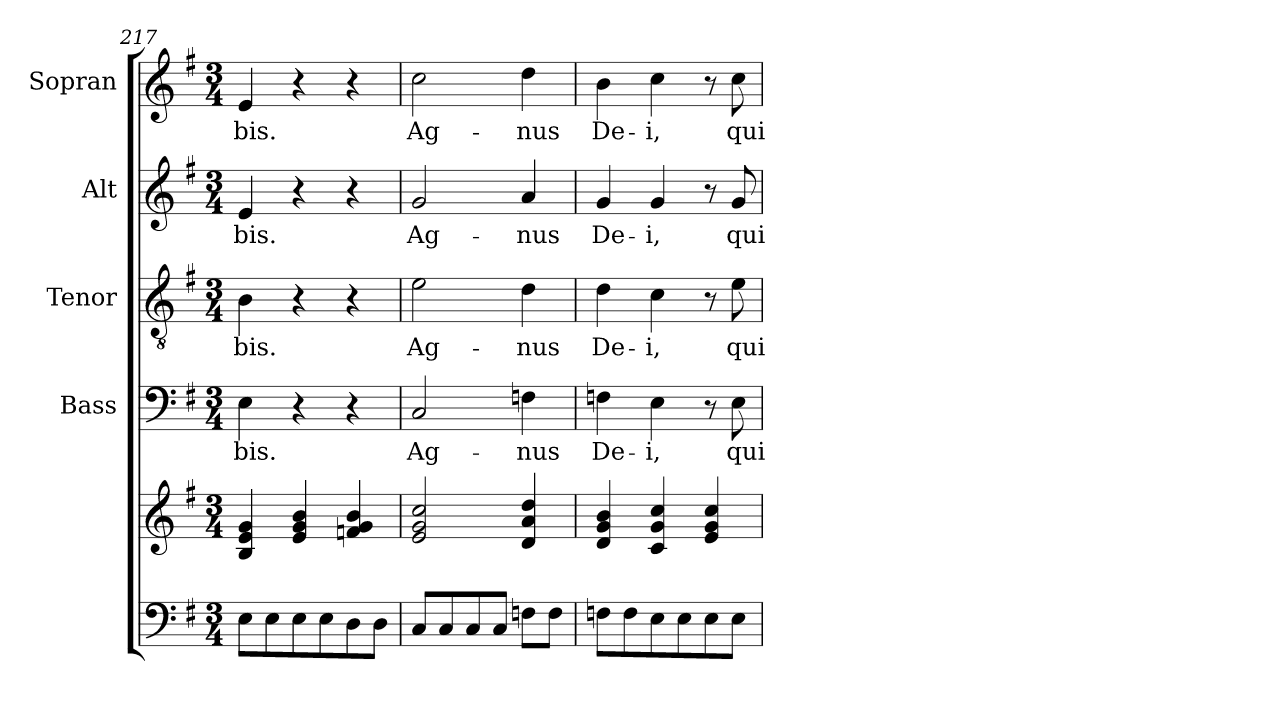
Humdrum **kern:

**kern	**kern	**kern	**text	**kern	**text	**kern	**text	**kern	**text
*part5	*part5	*part4	*part4	*part3	*part3	*part2	*part2	*part1	*part1
*staff6	*staff5	*staff4	*staff4	*staff3	*staff3	*staff2	*staff2	*staff1	*staff1
*	*	*I"Bass	*	*I"Tenor	*	*I"Alt	*	*I"Sopran	*
*	*	*I'B.	*	*I'T.	*	*I'A.	*	*I'S.	*
*clefF4	*clefG2	*clefF4	*	*clefGv2	*	*clefG2	*	*clefG2	*
*k[f#]	*k[f#]	*k[f#]	*	*k[f#]	*	*k[f#]	*	*k[f#]	*
*G:	*G:	*G:	*	*G:	*	*G:	*	*G:	*
*M3/4	*M3/4	*M3/4	*	*M3/4	*	*M3/4	*	*M3/4	*
=217	=217	=217	=217	=217	=217	=217	=217	=217	=217
!	!	!	!LO:LY:b	!	!LO:LY:b	!	!LO:LY:b	!	!LO:LY:b
8E\L	4B/ 4e/ 4g/	4E\	-bis.	4B\	-bis.	4e/	-bis.	4e/	-bis.
8E\	.	.	.	.	.	.	.	.	.
8E\	4e/ 4g/ 4b/	4r	.	4r	.	4r	.	4r	.
8E\	.	.	.	.	.	.	.	.	.
8D\	4fn/ 4g/ 4b/	4r	.	4r	.	4r	.	4r	.
8D\J	.	.	.	.	.	.	.	.	.
=218	=218	=218	=218	=218	=218	=218	=218	=218	=218
!	!	!	!LO:LY:b	!	!LO:LY:b	!	!LO:LY:b	!	!LO:LY:b
8C/L	2e/ 2g/ 2cc/	2C/	Ag-	2e\	Ag-	2g/	Ag-	2cc\	Ag-
8C/	.	.	.	.	.	.	.	.	.
8C/	.	.	.	.	.	.	.	.	.
8C/J	.	.	.	.	.	.	.	.	.
!	!	!	!LO:LY:b	!	!LO:LY:b	!	!LO:LY:b	!	!LO:LY:b
8Fn\L	4d/ 4a/ 4dd/	4Fn\	-nus	4d\	-nus	4a/	-nus	4dd\	-nus
8F\J	.	.	.	.	.	.	.	.	.
!!LO:LB:g=z
=219	=219	=219	=219	=219	=219	=219	=219	=219	=219
!	!	!	!LO:LY:b	!	!LO:LY:b	!	!LO:LY:b	!	!LO:LY:b
8Fn\L	4d/ 4g/ 4b/	4Fn\	De-	4d\	De-	4g/	De-	4b\	De-
8F\	.	.	.	.	.	.	.	.	.
!	!	!	!LO:LY:b	!	!LO:LY:b	!	!LO:LY:b	!	!LO:LY:b
8E\	4c/ 4g/ 4cc/	4E\	-i,	4c\	-i,	4g/	-i,	4cc\	-i,
8E\	.	.	.	.	.	.	.	.	.
8E\	4e/ 4g/ 4cc/	8r	.	8r	.	8r	.	8r	.
!	!	!	!LO:LY:b	!	!LO:LY:b	!	!LO:LY:b	!	!LO:LY:b
8E\J	.	8E\	qui	8e\	qui	8g/	qui	8cc\	qui
=	=	=	=	=	=	=	=	=	=
*-	*-	*-	*-	*-	*-	*-	*-	*-	*-
